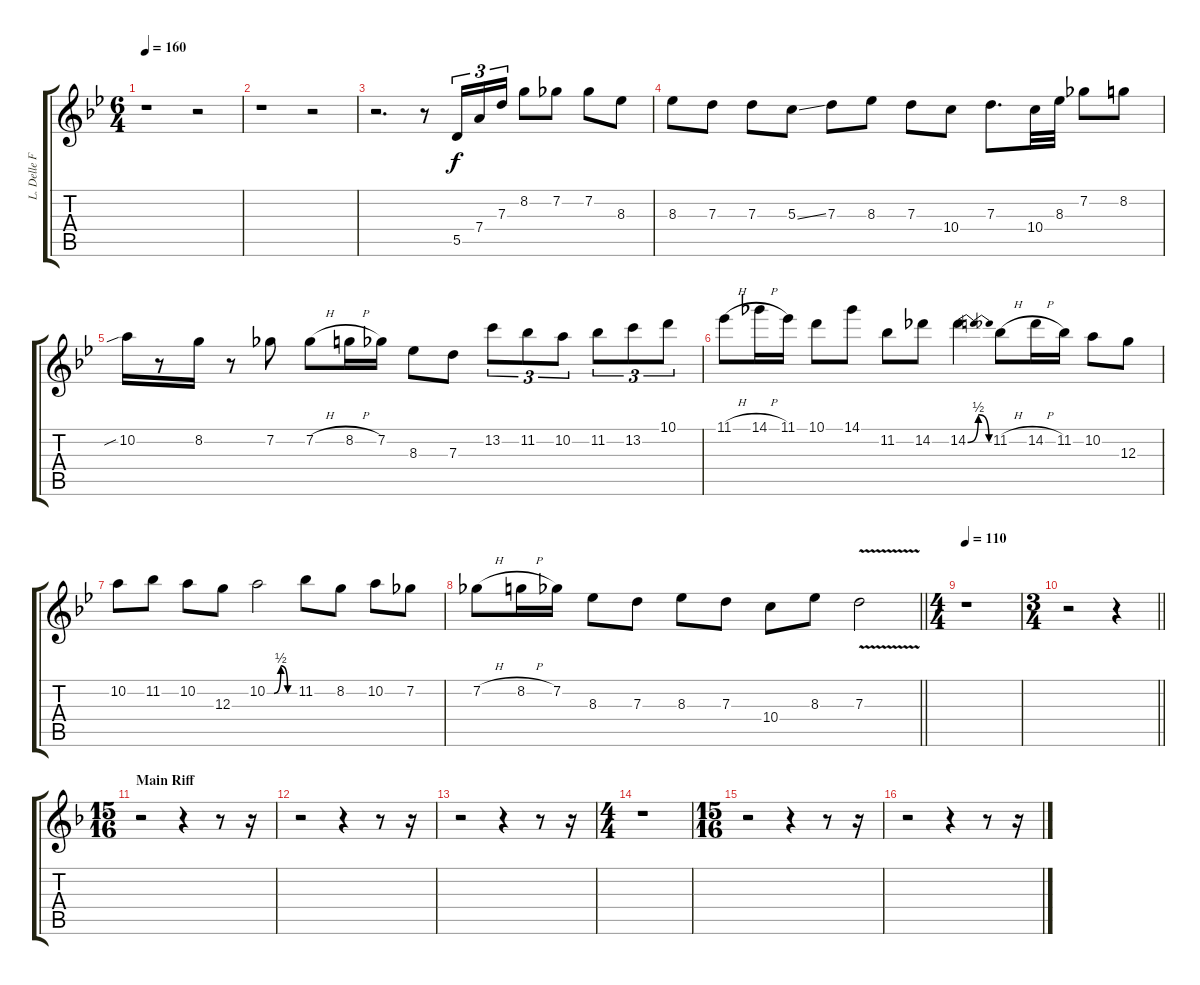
\track ("L. Delle Fave (Guitar Lead)" "L. Delle F") {instrument overdrivenguitar}
\staff {score tabs}
\tuning (E4 B3 G3 D3 A2 E2) {hide}
\ts (6 4)
\tempo 160
\clef g2
\ks gminor
r.1{dy f} r.2 |
r.1 r.2 |
r.2{d instrument electricguitarjazz} r.8 5.5.16{tu (3 2)} 7.4.16{tu (3 2)} 7.3.16{tu (3 2)} 8.2.8 7.2.8 7.2.8 8.3.8 |
8.3.8 7.3.8 7.3.8 5.3{ss}.8 7.3.8 8.3.8 7.3.8 10.4.8 7.3.8{d} 10.4.32 8.3.32 7.2.8 8.2.8 |
10.2{sib}.16 r.8 8.2.16 r.8 7.2.8 7.2{h}.8 8.2{h}.16 7.2.16 8.3.8 7.3.8 13.2.8{tu (3 2)} 11.2.8{tu (3 2)} 10.2.8{tu (3 2)} 11.2.8{tu (3 2)} 13.2.8{tu (3 2)} 10.1.8{tu (3 2)} |
11.1{h}.8 14.1{h}.16 11.1.16 10.1.8 14.1.8 11.2.8 14.2.8 14.2{be (bendrelease 0 0 15 2 45 2 60 0)}.4 11.2{h}.8 14.2{h}.16 11.2.16 10.2.8 12.3.8 |
10.2.8 11.2.8 10.2.8 12.3.8 10.2{be (custom 0 0 15 0 30 2 45 0 60 0)}.2 11.2.8 8.2.8 10.2.8 7.2.8 |
\barLineRight lightlight
7.2{h}.8 8.2{h}.16 7.2.16 8.3.8 7.3.8 8.3.8 7.3.8 10.4.8 8.3.8 7.3{v}.2 |
\ts (4 4)
\tempo 110
r.1 |
\ts (3 4)
\barLineRight lightlight
r.2 r.4 |
\ts (15 16)
\section ("" "Main Riff")
\ks dminor
r.2 r.4 r.8 r.16 |
r.2 r.4 r.8 r.16 |
r.2 r.4 r.8 r.16 |
\ts (4 4)
r.1 |
\ts (15 16)
r.2 r.4 r.8 r.16 |
r.2 r.4 r.8 r.16
